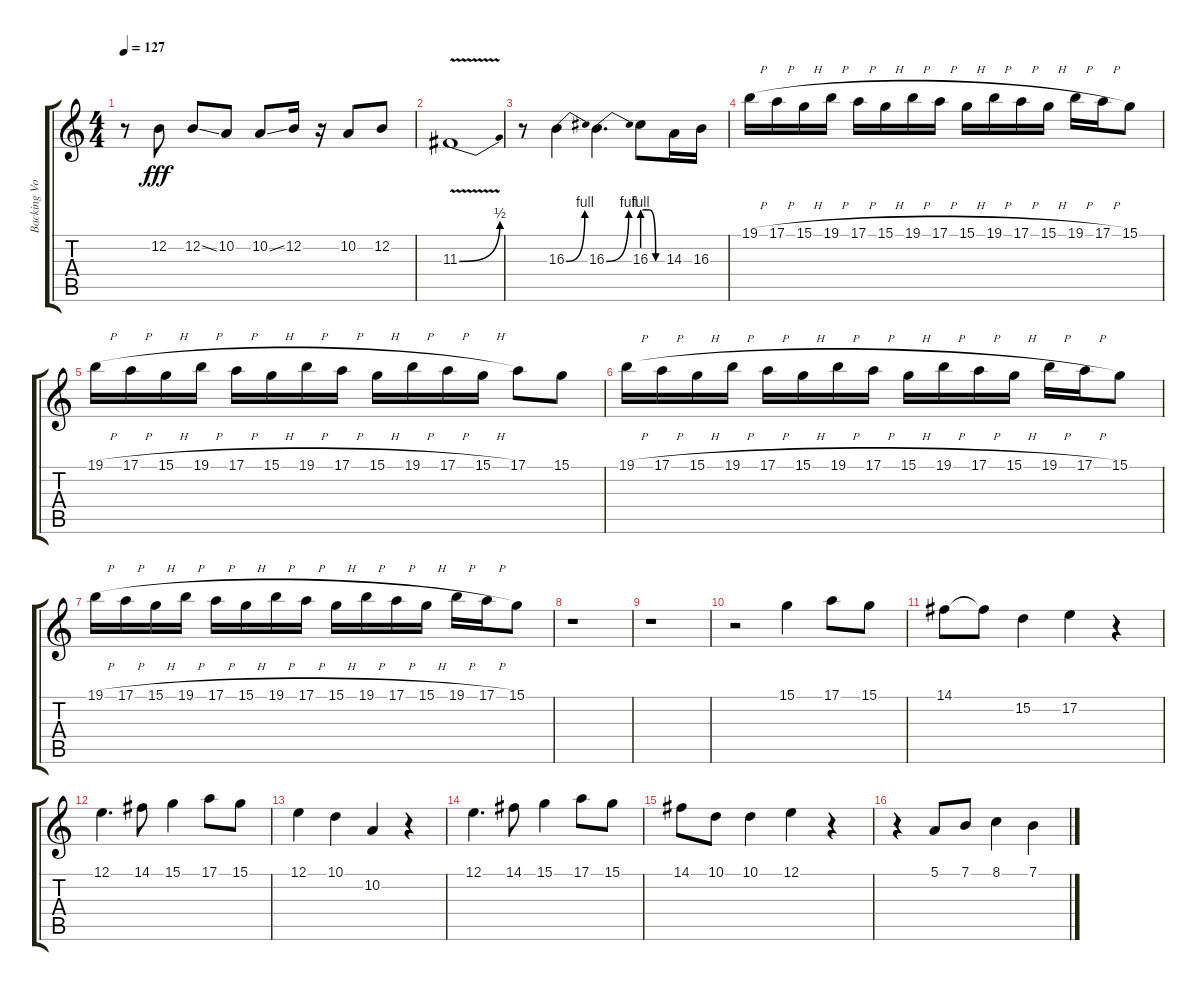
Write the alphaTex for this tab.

\track ("Backing Vocals" "Backing Vo") {instrument tenorsax}
\staff {score tabs}
\tuning (E4 B3 G3 D3 A2 E2) {hide}
\ts (4 4)
\tempo 127
\clef g2
\ks c
r.8{dy fff} 12.2.8 12.2{ss}.8 10.2.8 10.2{ss}.8 12.2.16 r.16 10.2.8 12.2.8 |
11.3{be (bend 0 0 60 2) v}.1 |
r.8 16.3{be (bend 0 0 60 4)}.4 16.3{be (bend 0 0 60 4)}.4{d} 16.3{be (custom 0 4 20 4 40 0 60 0)}.8 14.3.16 16.3.16 |
19.1{h}.16 17.1{h}.16 15.1{h}.16 19.1{h}.16 17.1{h}.16 15.1{h}.16 19.1{h}.16 17.1{h}.16 15.1{h}.16 19.1{h}.16 17.1{h}.16 15.1{h}.16 19.1{h}.16 17.1{h}.16 15.1.8 |
19.1{h}.16 17.1{h}.16 15.1{h}.16 19.1{h}.16 17.1{h}.16 15.1{h}.16 19.1{h}.16 17.1{h}.16 15.1{h}.16 19.1{h}.16 17.1{h}.16 15.1{h}.16 17.1.8 15.1.8 |
19.1{h}.16 17.1{h}.16 15.1{h}.16 19.1{h}.16 17.1{h}.16 15.1{h}.16 19.1{h}.16 17.1{h}.16 15.1{h}.16 19.1{h}.16 17.1{h}.16 15.1{h}.16 19.1{h}.16 17.1{h}.16 15.1.8 |
19.1{h}.16 17.1{h}.16 15.1{h}.16 19.1{h}.16 17.1{h}.16 15.1{h}.16 19.1{h}.16 17.1{h}.16 15.1{h}.16 19.1{h}.16 17.1{h}.16 15.1{h}.16 19.1{h}.16 17.1{h}.16 15.1.8 |
r.1 |
r.1 |
r.2 15.1.4 17.1.8 15.1.8 |
14.1.8 14.1{t}.8 15.2.4 17.2.4 r.4 |
12.1.4{d} 14.1.8 15.1.4 17.1.8 15.1.8 |
12.1.4 10.1.4 10.2.4 r.4 |
12.1.4{d} 14.1.8 15.1.4 17.1.8 15.1.8 |
14.1.8 10.1.8 10.1.4 12.1.4 r.4 |
r.4 5.1.8 7.1.8 8.1.4 7.1.4
